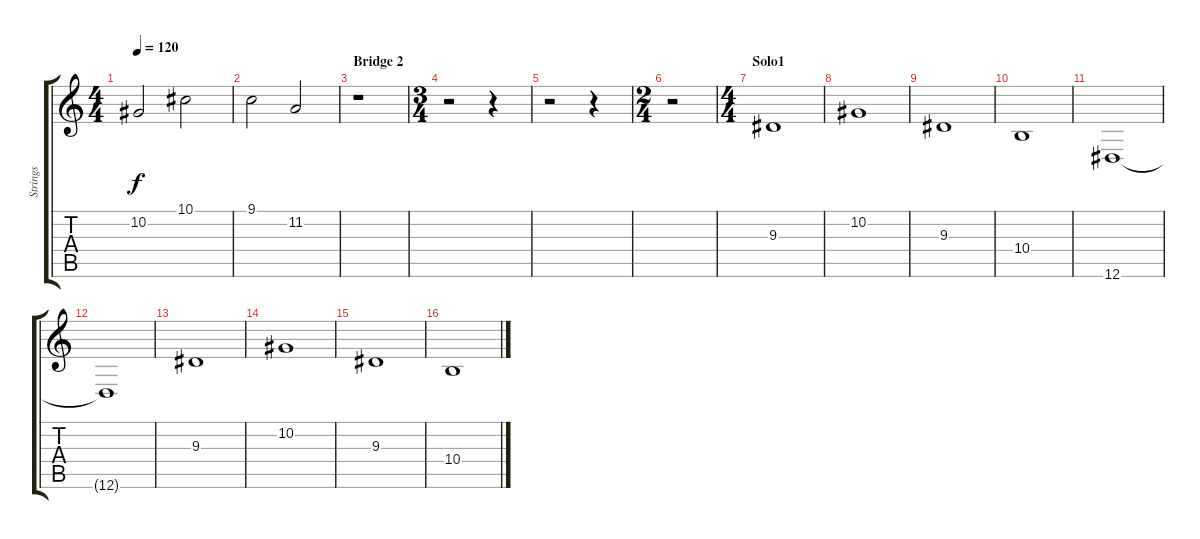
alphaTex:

\track ("Strings" "Strings") {instrument stringensemble1}
\staff {score tabs}
\tuning (Eb4 Bb3 Gb3 Db3 Ab2 Eb2) {hide}
\ts (4 4)
\tempo 120
\clef g2
\ks c
10.2.2{dy f} 10.1.2 |
9.1.2 11.2.2 |
\section ("" "Bridge 2")
r.1 |
\ts (3 4)
r.2 r.4 |
r.2 r.4 |
\ts (2 4)
r.2 |
\ts (4 4)
\section ("" "Solo1")
9.3.1 |
10.2.1 |
9.3.1 |
10.4.1 |
12.6.1 |
12.6{t}.1 |
9.3.1 |
10.2.1 |
9.3.1 |
10.4.1
